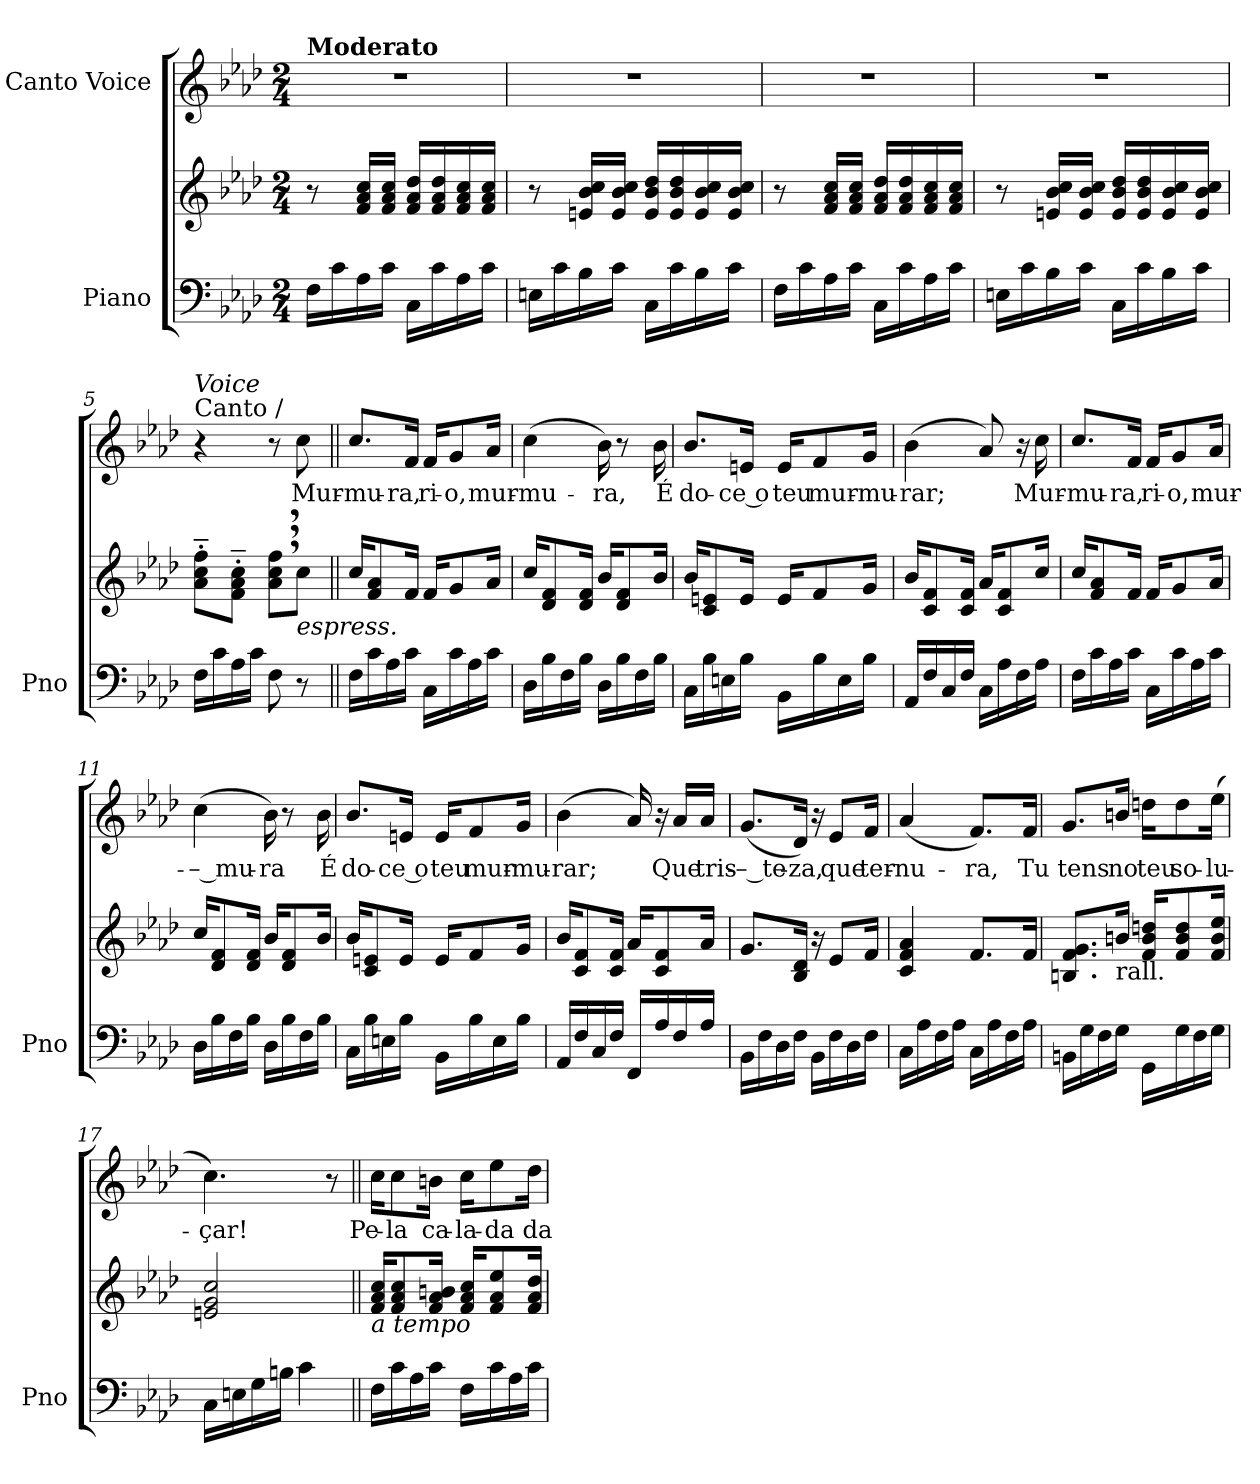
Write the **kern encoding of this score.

**kern	**kern	**kern	**text
*part2	*part2	*part1	*part1
*staff3	*staff2	*staff1	*staff1
*I"Piano	*	*I"Canto Voice	*
*I'Pno	*	*	*
*clefF4	*clefG2	*clefG2	*
*k[b-e-a-d-]	*k[b-e-a-d-]	*k[b-e-a-d-]	*
*M2/4	*M2/4	*M2/4	*
=1	=1	=1	=1
!	!	!LO:TX:a:B:t=Moderato	!
16F\LL	8r	2r	.
16c\	.	.	.
16A-\	16f/ 16a-/ 16cc/LL	.	.
16c\JJ	16f/ 16a-/ 16cc/JJ	.	.
16C\LL	16f/ 16a-/ 16dd-/LL	.	.
16c\	16f/ 16a-/ 16dd-/	.	.
16A-\	16f/ 16a-/ 16cc/	.	.
16c\JJ	16f/ 16a-/ 16cc/JJ	.	.
=2	=2	=2	=2
16En\LL	8r	2r	.
16c\	.	.	.
16B-\	16en/ 16b-/ 16cc/LL	.	.
16c\JJ	16e/ 16b-/ 16cc/JJ	.	.
16C\LL	16e/ 16b-/ 16dd-/LL	.	.
16c\	16e/ 16b-/ 16dd-/	.	.
16B-\	16e/ 16b-/ 16cc/	.	.
16c\JJ	16e/ 16b-/ 16cc/JJ	.	.
=3	=3	=3	=3
16F\LL	8r	2r	.
16c\	.	.	.
16A-\	16f/ 16a-/ 16cc/LL	.	.
16c\JJ	16f/ 16a-/ 16cc/JJ	.	.
16C\LL	16f/ 16a-/ 16dd-/LL	.	.
16c\	16f/ 16a-/ 16dd-/	.	.
16A-\	16f/ 16a-/ 16cc/	.	.
16c\JJ	16f/ 16a-/ 16cc/JJ	.	.
!!LO:LB:g=z
=4	=4	=4	=4
16En\LL	8r	2r	.
16c\	.	.	.
16B-\	16en/ 16b-/ 16cc/LL	.	.
16c\JJ	16e/ 16b-/ 16cc/JJ	.	.
16C\LL	16e/ 16b-/ 16dd-/LL	.	.
16c\	16e/ 16b-/ 16dd-/	.	.
16B-\	16e/ 16b-/ 16cc/	.	.
16c\JJ	16e/ 16b-/ 16cc/JJ	.	.
!!LO:LB:g=z
=5	=5	=5	=5
!	!	!LO:TX:a:t=Canto /	!
!	!	!LO:TX:a:i:t=Voice	!
16F\LL	8a-\'~ 8cc\'~ 8ff\'~L	4r	.
16c\	.	.	.
16A-\	8f\'~ 8a-\'~ 8cc\'~J	.	.
16c\JJ	.	.	.
8F\	8a-\, 8cc\, 8ff\,L	8r	.
!	!LO:TX:b:i:t=espress.	!	!
!	!	!	!LO:LY:b
8r	8cc\J	8cc\	Mur-
=6||	=6||	=6||	=6||
!	!	!	!LO:LY:b
16F\LL	16cc/KL	8.cc/L	-mu-
16c\	8f/ 8a-/	.	.
16A-\	.	.	.
!	!	!	!LO:LY:b
16c\JJ	16f/Jk	16f/Jk	-ra,
!	!	!	!LO:LY:b
16C\LL	16f/KL	16f/KL	ri-
!	!	!	!LO:LY:b
16c\	8g/	8g/	-o,
16A-\	.	.	.
!	!	!	!LO:LY:b
16c\JJ	16a-/Jk	16a-/Jk	mur-
=7	=7	=7	=7
!	!	!	!LO:LY:b
16D-\LL	16cc/KL	(4cc\	-mu-
16B-\	8d-/ 8f/	.	.
16F\	.	.	.
16B-\JJ	16d-/ 16f/Jk	.	.
!	!	!	!LO:LY:b
16D-\LL	16b-/KL	16b-\)	-ra,
16B-\	8d-/ 8f/	8r	.
16F\	.	.	.
!	!	!	!LO:LY:b
16B-\JJ	16b-/Jk	16b-\	É
!!LO:LB:g=z
=8	=8	=8	=8
!	!	!	!LO:LY:b
16C\LL	16b-/KL	8.b-/L	do-
16B-\	8c/ 8en/	.	.
16En\	.	.	.
!	!	!	!LO:LY:b
16B-\JJ	16e/Jk	16en/Jk	ce o
!	!	!	!LO:LY:b
16BB-\LL	16e/KL	16e/KL	teu
!	!	!	!LO:LY:b
16B-\	8f/	8f/	mur-
16E\	.	.	.
!	!	!	!LO:LY:b
16B-\JJ	16g/Jk	16g/Jk	-mu-
=9	=9	=9	=9
!	!	!	!LO:LY:b
16AA-/LL	16b-/KL	(4b-\	-rar;
16F/	8c/ 8f/	.	.
16C/	.	.	.
16F/JJ	16c/ 16f/Jk	.	.
16C\LL	16a-/KL	8a-/)	.
16A-\	8c/ 8f/	.	.
16F\	.	16r	.
!	!	!	!LO:LY:b
16A-\JJ	16cc/Jk	16cc\	Mur-
=10	=10	=10	=10
!	!	!	!LO:LY:b
16F\LL	16cc/KL	8.cc/L	-mu-
16c\	8f/ 8a-/	.	.
16A-\	.	.	.
!	!	!	!LO:LY:b
16c\JJ	16f/Jk	16f/Jk	-ra,
!	!	!	!LO:LY:b
16C\LL	16f/KL	16f/KL	ri-
!	!	!	!LO:LY:b
16c\	8g/	8g/	-o,
16A-\	.	.	.
!	!	!	!LO:LY:b
16c\JJ	16a-/Jk	16a-/Jk	mur-
!!LO:PB:g=z
=11	=11	=11	=11
!	!	!	!LO:LY:b
16D-\LL	16cc/KL	(4cc\	-– mu-
16B-\	8d-/ 8f/	.	.
16F\	.	.	.
16B-\JJ	16d-/ 16f/Jk	.	.
!	!	!	!LO:LY:b
16D-\LL	16b-/KL	16b-\)	-ra
16B-\	8d-/ 8f/	8r	.
16F\	.	.	.
!	!	!	!LO:LY:b
16B-\JJ	16b-/Jk	16b-\	É
=12	=12	=12	=12
!	!	!	!LO:LY:b
16C\LL	16b-/KL	8.b-/L	do-
16B-\	8c/ 8en/	.	.
16En\	.	.	.
!	!	!	!LO:LY:b
16B-\JJ	16e/Jk	16en/Jk	-ce o
!	!	!	!LO:LY:b
16BB-\LL	16e/KL	16e/KL	teu
!	!	!	!LO:LY:b
16B-\	8f/	8f/	mur-
16E\	.	.	.
!	!	!	!LO:LY:b
16B-\JJ	16g/Jk	16g/Jk	-mu-
=13	=13	=13	=13
!	!	!	!LO:LY:b
16AA-/LL	16b-/KL	(4b-\	-rar;
16F/	8c/ 8f/	.	.
16C/	.	.	.
16F/JJ	16c/ 16f/Jk	.	.
16FF/LL	16a-/KL	16a-/)	.
16A-/	8c/ 8f/	16r	.
!	!	!	!LO:LY:b
16F/	.	16a-/LL	Que
!	!	!	!LO:LY:b
16A-/JJ	16a-/Jk	16a-/JJ	tris-
!!LO:LB:g=z
=14	=14	=14	=14
!	!	!	!LO:LY:b
16BB-\LL	8.g/L	(8.g/L	-– te-
16F\	.	.	.
16D-\	.	.	.
!	!	!	!LO:LY:b
16F\JJ	16B-/ 16d-/Jk	16d-/Jk)	-za,
16BB-\LL	16r	16r	.
!	!	!	!LO:LY:b
16F\	8e-/L	8e-/L	que
16D-\	.	.	.
!	!	!	!LO:LY:b
16F\JJ	16f/Jk	16f/Jk	ter-
=15	=15	=15	=15
!	!	!	!LO:LY:b
16C\LL	4c/ 4f/ 4a-/	(4a-/	-nu-
16A-\	.	.	.
16F\	.	.	.
16A-\JJ	.	.	.
!	!	!	!LO:LY:b
16C\LL	8.f/L	8.f/L)	-ra,
16A-\	.	.	.
16F\	.	.	.
!	!	!	!LO:LY:b
16A-\JJ	16f/Jk	16f/Jk	Tu
=16	=16	=16	=16
!	!	!	!LO:LY:b
16BBn\LL	8.Bn/ 8.f/ 8.g/L	8.g/L	tens
16G\	.	.	.
16F\	.	.	.
!	!LO:TX:b:t=rall.	!	!
!	!	!	!LO:LY:b
16G\JJ	16bn/Jk	16bn/Jk	no
!	!	!	!LO:LY:b
16GG\LL	16f/ 16b/ 16ddn/KL	16ddn\KL	teu
!	!	!	!LO:LY:b
16G\	8f/ 8b/ 8dd/	8dd\	so-
16F\	.	.	.
!	!	!	!LO:LY:b
16G\JJ	16f/ 16b/ 16ee-/Jk	(16ee-\Jk	-lu-
!!LO:LB:g=z
=17	=17	=17	=17
!	!	!	!LO:LY:b
16C\LL	2en/ 2g/ 2cc/	4.cc\)	-çar!
16En\	.	.	.
16G\	.	.	.
16Bn\JJ	.	.	.
4c\	.	.	.
.	.	8r	.
!!LO:LB:g=z
=18||	=18||	=18||	=18||
!	!LO:TX:b:i:t=a tempo	!	!
!	!	!	!LO:LY:b
16F\LL	16f/ 16a-/ 16cc/KL	16cc\KL	Pe-
!	!	!	!LO:LY:b
16c\	8f/ 8a-/ 8cc/	8cc\	-la
16A-\	.	.	.
!	!	!	!LO:LY:b
16c\JJ	16f/ 16a-/ 16bn/Jk	16bn\Jk	ca-
!	!	!	!LO:LY:b
16F\LL	16f/ 16a-/ 16cc/KL	16cc\KL	-la-
!	!	!	!LO:LY:b
16c\	8f/ 8a-/ 8ee-/	8ee-\	-da
16A-\	.	.	.
!	!	!	!LO:LY:b
16c\JJ	16f/ 16a-/ 16dd-/Jk	16dd-\Jk	da
=	=	=	=
*-	*-	*-	*-
